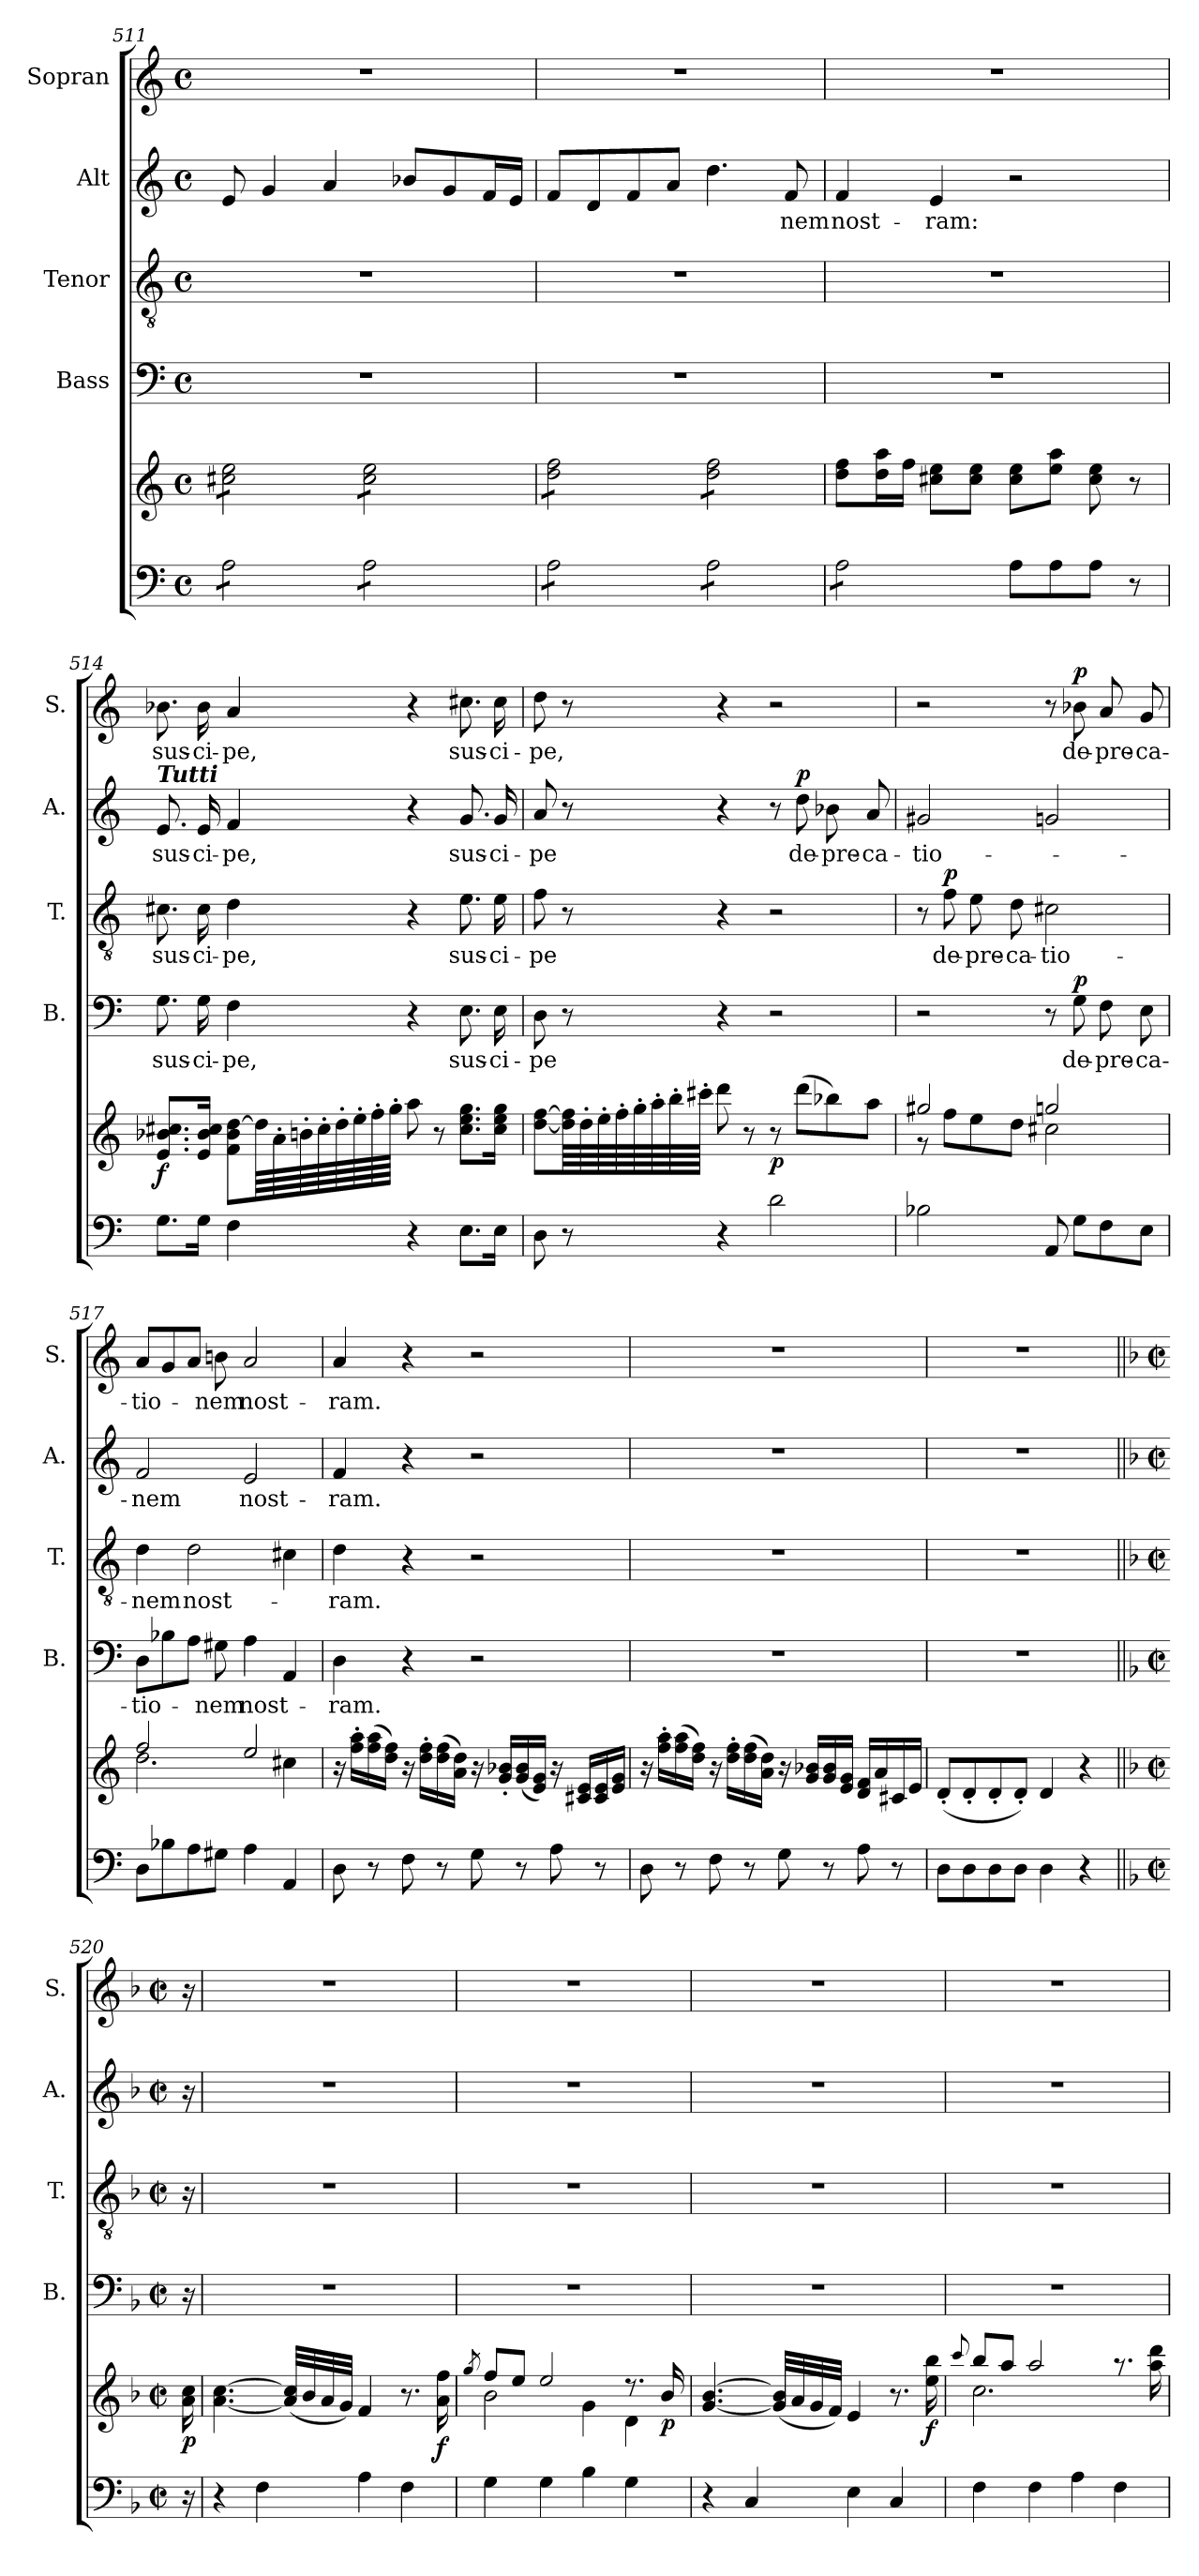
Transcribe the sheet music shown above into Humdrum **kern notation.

**kern	**kern	**dynam	**kern	**text	**dynam	**kern	**text	**dynam	**kern	**text	**dynam	**kern	**text	**dynam
*part5	*part5	*part5	*part4	*part4	*part4	*part3	*part3	*part3	*part2	*part2	*part2	*part1	*part1	*part1
*staff6	*staff5	*staff5/6	*staff4	*staff4	*staff4	*staff3	*staff3	*staff3	*staff2	*staff2	*staff2	*staff1	*staff1	*staff1
*	*	*	*I"Bass	*	*	*I"Tenor	*	*	*I"Alt	*	*	*I"Sopran	*	*
*	*	*	*I'B.	*	*	*I'T.	*	*	*I'A.	*	*	*I'S.	*	*
*clefF4	*clefG2	*	*clefF4	*	*	*clefGv2	*	*	*clefG2	*	*	*clefG2	*	*
*k[]	*k[]	*	*k[]	*	*	*k[]	*	*	*k[]	*	*	*k[]	*	*
*C:	*C:	*	*C:	*	*	*C:	*	*	*C:	*	*	*C:	*	*
*M4/4	*M4/4	*	*M4/4	*	*	*M4/4	*	*	*M4/4	*	*	*M4/4	*	*
*met(c)	*met(c)	*	*met(c)	*	*	*met(c)	*	*	*met(c)	*	*	*met(c)	*	*
=511	=511	=511	=511	=511	=511	=511	=511	=511	=511	=511	=511	=511	=511	=511
*tremolo	*	*	*	*	*	*	*	*	*	*	*	*	*	*
*	*tremolo	*	*	*	*	*	*	*	*	*	*	*	*	*
8A\L	8cc#X\ 8ee\L	.	1r	.	.	1r	.	.	8e/	.	.	1r	.	.
8A\	8cc#X\ 8ee\	.	.	.	.	.	.	.	4g/	.	.	.	.	.
8A\	8cc#X\ 8ee\	.	.	.	.	.	.	.	.	.	.	.	.	.
8A\J	8cc#X\ 8ee\J	.	.	.	.	.	.	.	4a/	.	.	.	.	.
8A\L	8cc#\ 8ee\L	.	.	.	.	.	.	.	.	.	.	.	.	.
8A\	8cc#\ 8ee\	.	.	.	.	.	.	.	8b-X/L	.	.	.	.	.
8A\	8cc#\ 8ee\	.	.	.	.	.	.	.	8g/	.	.	.	.	.
8A\J	8cc#\ 8ee\J	.	.	.	.	.	.	.	16f/L	.	.	.	.	.
.	.	.	.	.	.	.	.	.	16e/JJ	.	.	.	.	.
=512	=512	=512	=512	=512	=512	=512	=512	=512	=512	=512	=512	=512	=512	=512
8A\L	8dd\ 8ff\L	.	1r	.	.	1r	.	.	8f/L	.	.	1r	.	.
8A\	8dd\ 8ff\	.	.	.	.	.	.	.	8d/	.	.	.	.	.
8A\	8dd\ 8ff\	.	.	.	.	.	.	.	8f/	.	.	.	.	.
8A\J	8dd\ 8ff\J	.	.	.	.	.	.	.	8a/J	.	.	.	.	.
8A\L	8dd\ 8ff\L	.	.	.	.	.	.	.	4.dd\	.	.	.	.	.
8A\	8dd\ 8ff\	.	.	.	.	.	.	.	.	.	.	.	.	.
8A\	8dd\ 8ff\	.	.	.	.	.	.	.	.	.	.	.	.	.
!	!	!	!	!	!	!	!	!	!	!LO:LY:b	!	!	!	!
8A\J	8dd\ 8ff\J	.	.	.	.	.	.	.	8f/	-nem	.	.	.	.
*	*Xtremolo	*	*	*	*	*	*	*	*	*	*	*	*	*
=513	=513	=513	=513	=513	=513	=513	=513	=513	=513	=513	=513	=513	=513	=513
!	!	!	!	!	!	!	!	!	!	!LO:LY:b	!	!	!	!
8A\L	8dd\ 8ff\L	.	1r	.	.	1r	.	.	4f/	nost-	.	1r	.	.
8A\	16dd\ 16aa\L	.	.	.	.	.	.	.	.	.	.	.	.	.
.	16ff\JJ	.	.	.	.	.	.	.	.	.	.	.	.	.
!	!	!	!	!	!	!	!	!	!	!LO:LY:b	!	!	!	!
8A\	8cc#X\ 8ee\L	.	.	.	.	.	.	.	4e/	-ram:	.	.	.	.
8A\J	8cc#\ 8ee\J	.	.	.	.	.	.	.	.	.	.	.	.	.
*Xtremolo	*	*	*	*	*	*	*	*	*	*	*	*	*	*
8A\L	8cc#\ 8ee\L	.	.	.	.	.	.	.	2r	.	.	.	.	.
8A\	8ee\ 8aa\J	.	.	.	.	.	.	.	.	.	.	.	.	.
8A\J	8cc#\ 8ee\	.	.	.	.	.	.	.	.	.	.	.	.	.
8r	8r	.	.	.	.	.	.	.	.	.	.	.	.	.
!!LO:LB:g=z
=514	=514	=514	=514	=514	=514	=514	=514	=514	=514	=514	=514	=514	=514	=514
!	!	!	!	!	!	!	!	!	!LO:TX:a:Bi:t=Tutti	!	!	!	!	!
!	!	!LO:DY:b	!	!LO:LY:b	!	!	!LO:LY:b	!	!	!LO:LY:b	!	!	!LO:LY:b	!
8.G\L	8.e/ 8.b-X/ 8.cc#X/L	f	8.G\	sus-	.	8.c#X\	sus-	.	8.e/	sus-	.	8.b-X\	sus-	.
!	!	!	!	!LO:LY:b	!	!	!LO:LY:b	!	!	!LO:LY:b	!	!	!LO:LY:b	!
16G\Jk	16e/ 16b-/ 16cc#/Jk	.	16G\	-ci-	.	16c#\	-ci-	.	16e/	-ci-	.	16b-\	-ci-	.
!	!	!	!	!LO:LY:b	!	!	!LO:LY:b	!	!	!LO:LY:b	!	!	!LO:LY:b	!
4F\	8f\ 8b-\ [8dd\L	.	4F\	-pe,	.	4d\	-pe,	.	4f/	-pe,	.	4a/	-pe,	.
.	64dd\LLL]	.	.	.	.	.	.	.	.	.	.	.	.	.
.	64a'>\	.	.	.	.	.	.	.	.	.	.	.	.	.
.	64bn'>\	.	.	.	.	.	.	.	.	.	.	.	.	.
.	64cc#'>\	.	.	.	.	.	.	.	.	.	.	.	.	.
.	64dd'>\	.	.	.	.	.	.	.	.	.	.	.	.	.
.	64ee'>\	.	.	.	.	.	.	.	.	.	.	.	.	.
.	64ff'>\	.	.	.	.	.	.	.	.	.	.	.	.	.
.	64gg'>\JJJJ	.	.	.	.	.	.	.	.	.	.	.	.	.
4r	8aa\	.	4r	.	.	4r	.	.	4r	.	.	4r	.	.
.	8r	.	.	.	.	.	.	.	.	.	.	.	.	.
!	!	!	!	!LO:LY:b	!	!	!LO:LY:b	!	!	!LO:LY:b	!	!	!LO:LY:b	!
8.E\L	8.cc#\ 8.ee\ 8.gg\L	.	8.E\	sus-	.	8.e\	sus-	.	8.g/	sus-	.	8.cc#X\	sus-	.
!	!	!	!	!LO:LY:b	!	!	!LO:LY:b	!	!	!LO:LY:b	!	!	!LO:LY:b	!
16E\Jk	16cc#\ 16ee\ 16gg\Jk	.	16E\	-ci-	.	16e\	-ci-	.	16g/	-ci-	.	16cc#\	-ci-	.
=515	=515	=515	=515	=515	=515	=515	=515	=515	=515	=515	=515	=515	=515	=515
!	!	!	!	!LO:LY:b	!	!	!LO:LY:b	!	!	!LO:LY:b	!	!	!LO:LY:b	!
8D\	[8dd\ [8ff\L	.	8D\	-pe	.	8f\	-pe	.	8a/	-pe	.	8dd\	-pe,	.
8r	64dd\] 64ff\]LLL	.	8r	.	.	8r	.	.	8r	.	.	8r	.	.
.	64dd'>\	.	.	.	.	.	.	.	.	.	.	.	.	.
.	64ee'>\	.	.	.	.	.	.	.	.	.	.	.	.	.
.	64ff'>\	.	.	.	.	.	.	.	.	.	.	.	.	.
.	64gg'>\	.	.	.	.	.	.	.	.	.	.	.	.	.
.	64aa'>\	.	.	.	.	.	.	.	.	.	.	.	.	.
.	64bb'>\	.	.	.	.	.	.	.	.	.	.	.	.	.
.	64ccc#X'>\JJJJ	.	.	.	.	.	.	.	.	.	.	.	.	.
4r	8ddd\	.	4r	.	.	4r	.	.	4r	.	.	4r	.	.
.	8r	.	.	.	.	.	.	.	.	.	.	.	.	.
!	!	!LO:DY:b	!	!	!	!	!	!	!	!	!	!	!	!
2d\	8r	p	2r	.	.	2r	.	.	8r	.	.	2r	.	.
!	!	!	!	!	!	!	!	!	!	!LO:LY:b	!LO:DY:a	!	!	!
.	(>8ddd\L	.	.	.	.	.	.	.	8dd\	de-	p	.	.	.
!	!	!	!	!	!	!	!	!	!	!LO:LY:b	!	!	!	!
.	8bb-X\)	.	.	.	.	.	.	.	8b-X\	-pre-	.	.	.	.
!	!	!	!	!	!	!	!	!	!	!LO:LY:b	!	!	!	!
.	8aa\J	.	.	.	.	.	.	.	8a/	-ca-	.	.	.	.
!!LO:PB:g=z
=516	=516	=516	=516	=516	=516	=516	=516	=516	=516	=516	=516	=516	=516	=516
*	*^	*	*	*	*	*	*	*	*	*	*	*	*	*
!	!	!	!	!	!	!	!	!	!	!	!LO:LY:b	!	!	!	!
2B-X\	2gg#X/	8r	.	2r	.	.	8r	.	.	2g#X/	-tio-	.	2r	.	.
!	!	!	!	!	!	!	!	!LO:LY:b	!LO:DY:a	!	!	!	!	!	!
.	.	8ff\L	.	.	.	.	8f\	de-	p	.	.	.	.	.	.
!	!	!	!	!	!	!	!	!LO:LY:b	!	!	!	!	!	!	!
.	.	8ee\	.	.	.	.	8e\	-pre-	.	.	.	.	.	.	.
!	!	!	!	!	!	!	!	!LO:LY:b	!	!	!	!	!	!	!
.	.	8dd\J	.	.	.	.	8d\	-ca-	.	.	.	.	.	.	.
!	!	!	!	!	!	!	!	!LO:LY:b	!	!	!	!	!	!	!
8AA/	2ggn/	2cc#X\	.	8r	.	.	2c#X\	-tio-	.	2gn/	.	.	8r	.	.
!	!	!	!	!	!LO:LY:b	!LO:DY:a	!	!	!	!	!	!	!	!LO:LY:b	!LO:DY:a
8G\L	.	.	.	8G\	de-	p	.	.	.	.	.	.	8b-X\	de-	p
!	!	!	!	!	!LO:LY:b	!	!	!	!	!	!	!	!	!LO:LY:b	!
8F\	.	.	.	8F\	-pre-	.	.	.	.	.	.	.	8a/	-pre-	.
!	!	!	!	!	!LO:LY:b	!	!	!	!	!	!	!	!	!LO:LY:b	!
8E\J	.	.	.	8E\	-ca-	.	.	.	.	.	.	.	8g/	-ca-	.
=517	=517	=517	=517	=517	=517	=517	=517	=517	=517	=517	=517	=517	=517	=517	=517
!	!	!	!	!	!LO:LY:b	!	!	!LO:LY:b	!	!	!LO:LY:b	!	!	!LO:LY:b	!
8D\L	2ff/	2.dd\	.	8D\L	-tio-	.	4d\	-nem	.	2f/	-nem	.	8a/L	-tio-	.
8B-X\	.	.	.	8B-X\	.	.	.	.	.	.	.	.	8g/	.	.
!	!	!	!	!	!	!	!	!LO:LY:b	!	!	!	!	!	!	!
8A\	.	.	.	8A\J	.	.	2d\	nost-	.	.	.	.	8a/J	.	.
!	!	!	!	!	!LO:LY:b	!	!	!	!	!	!	!	!	!LO:LY:b	!
8G#X\J	.	.	.	8G#X\	-nem	.	.	.	.	.	.	.	8bn\	-nem	.
!	!	!	!	!	!LO:LY:b	!	!	!	!	!	!LO:LY:b	!	!	!LO:LY:b	!
4A\	2ee/	.	.	4A\	nost-	.	.	.	.	2e/	nost-	.	2a/	nost-	.
4AA/	.	4cc#X\	.	4AA/	.	.	4c#X\	.	.	.	.	.	.	.	.
=518	=518	=518	=518	=518	=518	=518	=518	=518	=518	=518	=518	=518	=518	=518	=518
!	!	!	!	!	!LO:LY:b	!	!	!LO:LY:b	!	!	!LO:LY:b	!	!	!LO:LY:b	!
*	*v	*v	*	*	*	*	*	*	*	*	*	*	*	*	*
8D\	16r	.	4D\	-ram.	.	4d\	-ram.	.	4f/	-ram.	.	4a/	-ram.	.
.	16ff\'> 16aa\'>LL	.	.	.	.	.	.	.	.	.	.	.	.	.
8r	(>16ff\ 16aa\	.	.	.	.	.	.	.	.	.	.	.	.	.
.	16dd\ 16ff\JJ)	.	.	.	.	.	.	.	.	.	.	.	.	.
8F\	16r	.	4r	.	.	4r	.	.	4r	.	.	4r	.	.
.	16dd\'> 16ff\'>LL	.	.	.	.	.	.	.	.	.	.	.	.	.
8r	(>16dd\ 16ff\	.	.	.	.	.	.	.	.	.	.	.	.	.
.	16a\ 16dd\JJ)	.	.	.	.	.	.	.	.	.	.	.	.	.
8G\	16r	.	2r	.	.	2r	.	.	2r	.	.	2r	.	.
.	16g/'< 16b-X/'<LL	.	.	.	.	.	.	.	.	.	.	.	.	.
8r	(<16g/ 16b-/	.	.	.	.	.	.	.	.	.	.	.	.	.
.	16e/ 16g/JJ)	.	.	.	.	.	.	.	.	.	.	.	.	.
8A\	16r	.	.	.	.	.	.	.	.	.	.	.	.	.
.	16c#X/ 16e/LL	.	.	.	.	.	.	.	.	.	.	.	.	.
8r	16c#/ 16e/	.	.	.	.	.	.	.	.	.	.	.	.	.
.	16e/ 16g/JJ	.	.	.	.	.	.	.	.	.	.	.	.	.
!!LO:LB:g=z
=519	=519	=519	=519	=519	=519	=519	=519	=519	=519	=519	=519	=519	=519	=519
8D\	16r	.	1r	.	.	1r	.	.	1r	.	.	1r	.	.
.	16ff\'> 16aa\'>LL	.	.	.	.	.	.	.	.	.	.	.	.	.
8r	(>16ff\ 16aa\	.	.	.	.	.	.	.	.	.	.	.	.	.
.	16dd\ 16ff\JJ)	.	.	.	.	.	.	.	.	.	.	.	.	.
8F\	16r	.	.	.	.	.	.	.	.	.	.	.	.	.
.	16dd\'> 16ff\'>LL	.	.	.	.	.	.	.	.	.	.	.	.	.
8r	(>16dd\ 16ff\	.	.	.	.	.	.	.	.	.	.	.	.	.
.	16a\ 16dd\JJ)	.	.	.	.	.	.	.	.	.	.	.	.	.
8G\	16r	.	.	.	.	.	.	.	.	.	.	.	.	.
.	16g/ 16b-X/LL	.	.	.	.	.	.	.	.	.	.	.	.	.
8r	16g/ 16b-/	.	.	.	.	.	.	.	.	.	.	.	.	.
.	16e/ 16g/JJ	.	.	.	.	.	.	.	.	.	.	.	.	.
8A\	16d/ 16f/LL	.	.	.	.	.	.	.	.	.	.	.	.	.
.	16a/	.	.	.	.	.	.	.	.	.	.	.	.	.
8r	16c#X/	.	.	.	.	.	.	.	.	.	.	.	.	.
.	16e/JJ	.	.	.	.	.	.	.	.	.	.	.	.	.
=520	=520	=520	=520	=520	=520	=520	=520	=520	=520	=520	=520	=520	=520	=520
8D\L	(<8d'</L	.	1r	.	.	1r	.	.	1r	.	.	1r	.	.
8D\	8d'</	.	.	.	.	.	.	.	.	.	.	.	.	.
8D\	8d'</	.	.	.	.	.	.	.	.	.	.	.	.	.
8D\J	8d'</J)	.	.	.	.	.	.	.	.	.	.	.	.	.
4D\	4d/	.	.	.	.	.	.	.	.	.	.	.	.	.
4r	4r	.	.	.	.	.	.	.	.	.	.	.	.	.
=520X1||	=520X1||	=520X1||	=520X1||	=520X1||	=520X1||	=520X1||	=520X1||	=520X1||	=520X1||	=520X1||	=520X1||	=520X1||	=520X1||	=520X1||
*k[b-]	*k[b-]	*	*k[b-]	*	*	*k[b-]	*	*	*k[b-]	*	*	*k[b-]	*	*
*F:	*F:	*	*F:	*	*	*F:	*	*	*F:	*	*	*F:	*	*
*M2/2	*M2/2	*	*M2/2	*	*	*M2/2	*	*	*M2/2	*	*	*M2/2	*	*
*met(c|)	*met(c|)	*	*met(c|)	*	*	*met(c|)	*	*	*met(c|)	*	*	*met(c|)	*	*
!	!	!LO:DY:b	!	!	!	!	!	!	!	!	!	!	!	!
16r	16a\ 16cc\	p	16r	.	.	16r	.	.	16r	.	.	16r	.	.
=521	=521	=521	=521	=521	=521	=521	=521	=521	=521	=521	=521	=521	=521	=521
4r	[4.a\ [4.cc\	.	1r	.	.	1r	.	.	1r	.	.	1r	.	.
4F\	.	.	.	.	.	.	.	.	.	.	.	.	.	.
.	(<32a/] 32cc/]LLL	.	.	.	.	.	.	.	.	.	.	.	.	.
.	32b-/	.	.	.	.	.	.	.	.	.	.	.	.	.
.	32a/	.	.	.	.	.	.	.	.	.	.	.	.	.
.	32g/JJJ)	.	.	.	.	.	.	.	.	.	.	.	.	.
4A\	4f/	.	.	.	.	.	.	.	.	.	.	.	.	.
4F\	8.r	.	.	.	.	.	.	.	.	.	.	.	.	.
!	!	!LO:DY:b	!	!	!	!	!	!	!	!	!	!	!	!
.	16a\ 16ff\	f	.	.	.	.	.	.	.	.	.	.	.	.
=522	=522	=522	=522	=522	=522	=522	=522	=522	=522	=522	=522	=522	=522	=522
.	8qgg/	.	.	.	.	.	.	.	.	.	.	.	.	.
*	*^	*	*	*	*	*	*	*	*	*	*	*	*	*
4G\	8ff/L	2b-\	.	1r	.	.	1r	.	.	1r	.	.	1r	.	.
.	8ee/J	.	.	.	.	.	.	.	.	.	.	.	.	.	.
4G\	2ee/	.	.	.	.	.	.	.	.	.	.	.	.	.	.
4B-\	.	4g\	.	.	.	.	.	.	.	.	.	.	.	.	.
4G\	8.r	4d\	.	.	.	.	.	.	.	.	.	.	.	.	.
!	!	!	!LO:DY:b	!	!	!	!	!	!	!	!	!	!	!	!
.	16b-/	.	p	.	.	.	.	.	.	.	.	.	.	.	.
*	*v	*v	*	*	*	*	*	*	*	*	*	*	*	*	*
!!LO:PB:g=z
=523	=523	=523	=523	=523	=523	=523	=523	=523	=523	=523	=523	=523	=523	=523
4r	[4.g/ [4.b-/	.	1r	.	.	1r	.	.	1r	.	.	1r	.	.
4C/	.	.	.	.	.	.	.	.	.	.	.	.	.	.
.	(<32g/] 32b-/]LLL	.	.	.	.	.	.	.	.	.	.	.	.	.
.	32a/	.	.	.	.	.	.	.	.	.	.	.	.	.
.	32g/	.	.	.	.	.	.	.	.	.	.	.	.	.
.	32f/JJJ)	.	.	.	.	.	.	.	.	.	.	.	.	.
4E\	4e/	.	.	.	.	.	.	.	.	.	.	.	.	.
4C/	8.r	.	.	.	.	.	.	.	.	.	.	.	.	.
!	!	!LO:DY:b	!	!	!	!	!	!	!	!	!	!	!	!
.	16ee\ 16bb-\	f	.	.	.	.	.	.	.	.	.	.	.	.
=524	=524	=524	=524	=524	=524	=524	=524	=524	=524	=524	=524	=524	=524	=524
.	8qqccc/	.	.	.	.	.	.	.	.	.	.	.	.	.
*	*^	*	*	*	*	*	*	*	*	*	*	*	*	*
4F\	8bb-/L	2.cc\	.	1r	.	.	1r	.	.	1r	.	.	1r	.	.
.	8aa/J	.	.	.	.	.	.	.	.	.	.	.	.	.	.
4F\	2aa/	.	.	.	.	.	.	.	.	.	.	.	.	.	.
4A\	.	.	.	.	.	.	.	.	.	.	.	.	.	.	.
4F\	8.raa	4ryy	.	.	.	.	.	.	.	.	.	.	.	.	.
.	16aa\ 16ddd\	.	.	.	.	.	.	.	.	.	.	.	.	.	.
*	*v	*v	*	*	*	*	*	*	*	*	*	*	*	*	*
=	=	=	=	=	=	=	=	=	=	=	=	=	=	=
*-	*-	*-	*-	*-	*-	*-	*-	*-	*-	*-	*-	*-	*-	*-
